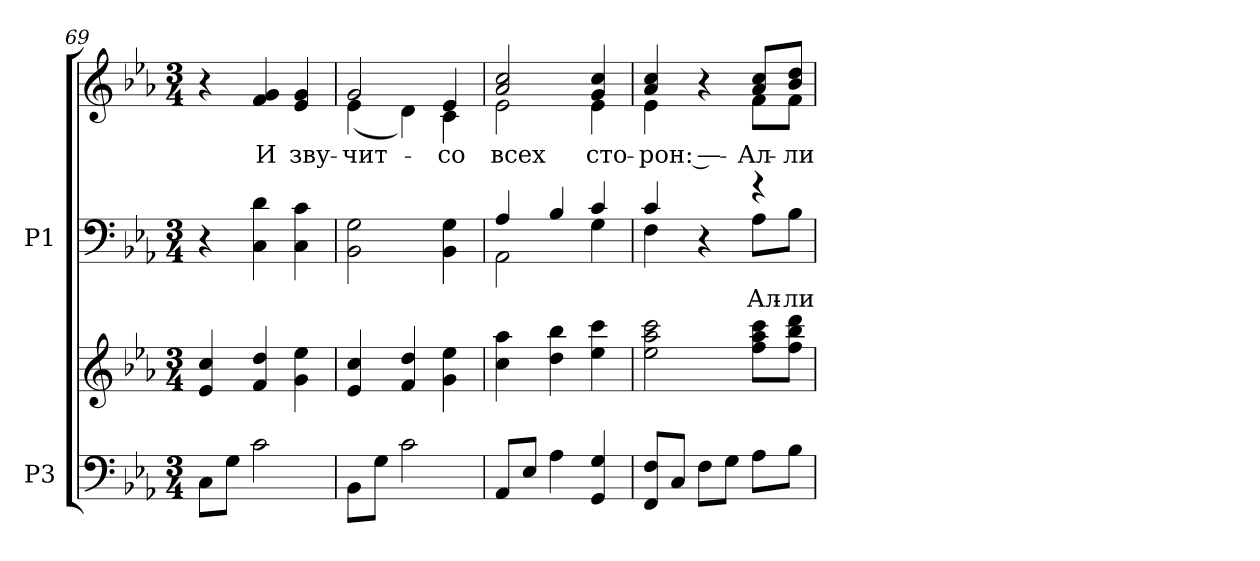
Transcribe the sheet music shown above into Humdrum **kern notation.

**kern	**kern	**kern	**text	**kern	**text
*part2	*part2	*part1	*part1	*part1	*part1
*staff4	*staff3	*staff2	*staff2	*staff1	*staff1
*I"P3	*	*I"P1	*	*	*
*clefF4	*clefG2	*clefF4	*	*clefG2	*
*k[b-e-a-]	*k[b-e-a-]	*k[b-e-a-]	*	*k[b-e-a-]	*
*c:	*c:	*c:	*	*c:	*
*M3/4	*M3/4	*M3/4	*	*M3/4	*
=69	=69	=69	=69	=69	=69
8Ci\L	4e-i/ 4cci	4r	.	4r	.
8Gi\J	.	.	.	.	.
!	!	!	!	!	!LO:LY:b:color=#000000
2ci\	4fi/ 4ddi	4Ci\ 4di	.	4fi/ 4gi	И
!	!	!	!	!	!LO:LY:b:color=#000000
.	4gi\ 4ee-i	4Ci\ 4ci	.	4e-i/ 4gi	зву-
=70	=70	=70	=70	=70	=70
!	!	!	!	!	!LO:LY:b:color=#000000
*	*	*	*	*^	*
8BB-i\L	4e-i/ 4cci	2BB-i\ 2Gi	.	2gi/	(4e-i\	-чит-
8Gi\J	.	.	.	.	.	.
2ci\	4fi/ 4ddi	.	.	.	4di\)	.
!	!	!	!	!	!	!LO:LY:b:color=#000000
.	4gi\ 4ee-i	4BB-i\ 4Gi	.	4e-i/	4ci\	-со
=71	=71	=71	=71	=71	=71	=71
*	*	*^	*	*	*	*
!	!	!	!	!	!	!	!LO:LY:b:color=#000000
8AA-i/L	4cci\ 4aa-i	4A-i/	2AA-i\	.	2a-i/ 2cci	2e-i\	всех
8E-i/J	.	.	.	.	.	.	.
4A-i\	4ddi\ 4bb-i	4B-i/	.	.	.	.	.
!	!	!	!	!	!	!	!LO:LY:b:color=#000000
4GGi/ 4Gi	4ee-i\ 4ccci	4ci/	4Gi\	.	4gi/ 4cci	4e-i\	сто-
=72	=72	=72	=72	=72	=72	=72	=72
!	!	!	!	!	!	!	!LO:LY:b:color=#000000
8FFi/ 8FiL	2ee-i\ 2aa-i 2ccci	4ci/	4Fi\	.	4a-i/ 4cci	4e-i\	-рон: —-
8Ci/J	.	.	.	.	.	.	.
8Fi\L	.	4r	4ryy	.	4r	4ryy	.
8Gi\J	.	.	.	.	.	.	.
!	!	!	!	!LO:LY:b:color=#000000	!	!	!
!	!	!	!	!	!	!	!LO:LY:b:color=#000000
8A-i\L	8ffi\ 8aa-i 8ccciL	4r	8A-i\L	-Ал-	8a-i/ 8cciL	8fi\L	-Ал-
!	!	!	!	!LO:LY:b:color=#000000	!	!	!
!	!	!	!	!	!	!	!LO:LY:b:color=#000000
8B-i\J	8ffi\ 8bb-i 8dddiJ	.	8B-i\J	-ли-	8b-i/ 8ddiJ	8fi\J	-ли-
*	*	*v	*v	*	*	*	*
*	*	*	*	*v	*v	*
=	=	=	=	=	=
*-	*-	*-	*-	*-	*-
